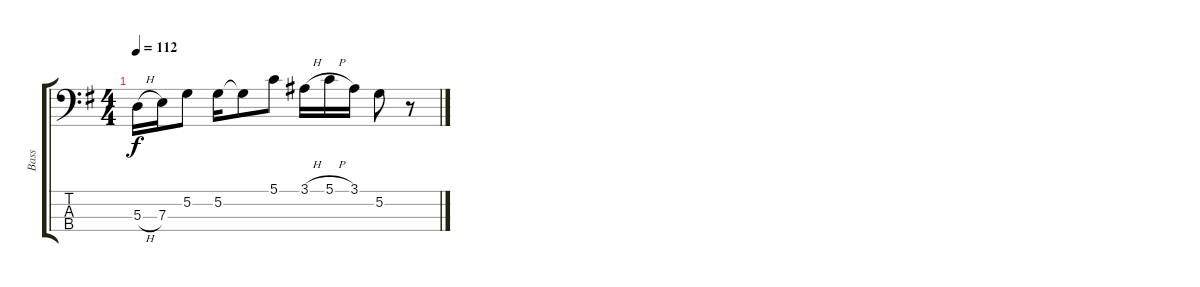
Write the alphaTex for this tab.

\track ("Bass" "Bass") {instrument electricbasspick}
\staff {score tabs}
\tuning (G2 D2 A1 E1) {hide}
\ts (4 4)
\tempo 112
\clef f4
\ks g
5.3{h}.16{dy f} 7.3.16 5.2.8 5.2.16 5.2{t}.8 5.1.8 3.1{h}.16 5.1{h}.16 3.1.16 5.2.8 r.8
